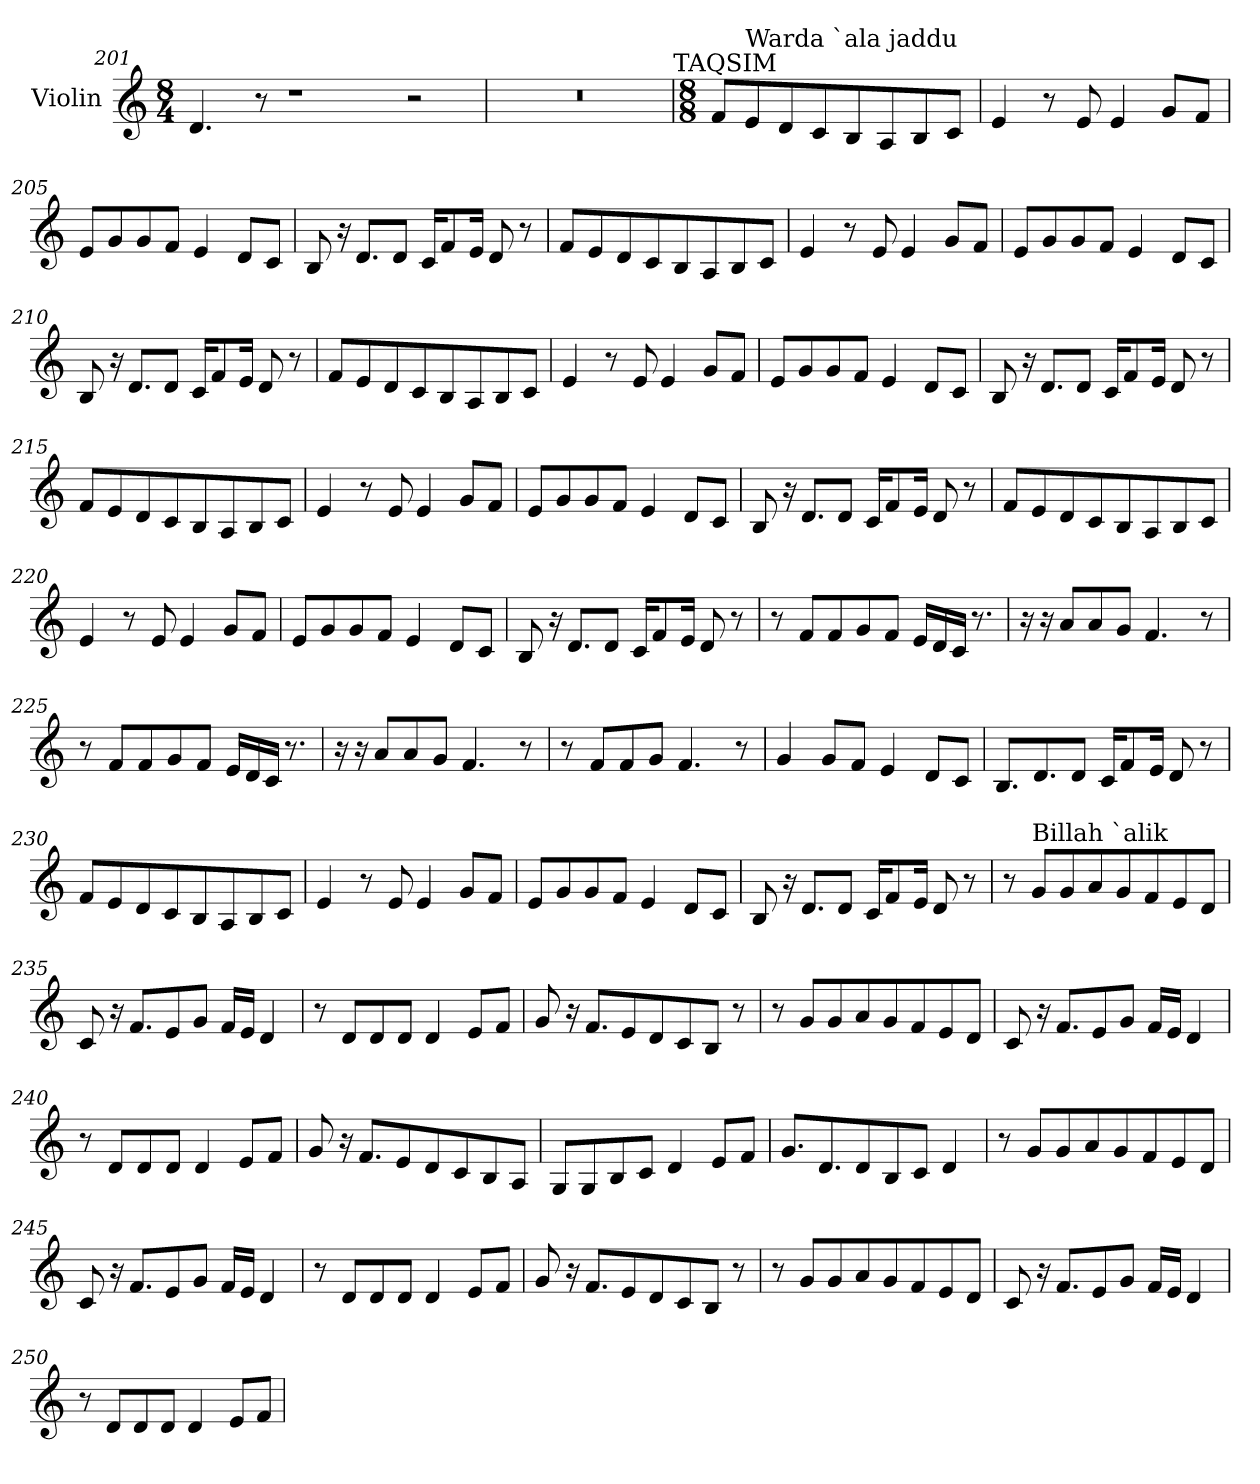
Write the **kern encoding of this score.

**kern
*part1
*staff1
*I"Violin
!!LO:PB:g=z
*clefG2
*k[]
*C:
*M8/4
=201
4.d/
8r
1r
2r
=202
0r
!LO:TX:a:t=TAQSIM
=203
*M8/8
*MM60
8f/L
!LO:TX:a:t=Warda `ala jaddu
8e/
8d/
8c/
8B/
8A/
8B/
8c/J
!!LO:PB:g=z
=204
4e/
8r
8e/
4e/
8g/L
8f/J
!!LO:PB:g=z
=205
8e/L
8g/
8g/
8f/J
4e/
8d/L
8c/J
=206
8B/
16r
8.d/L
8d/J
16c/KL
8f/
16e/Jk
8d/
8r
=207
8f/L
8e/
8d/
8c/
8B/
8A/
8B/
8c/J
!!LO:PB:g=z
=208
4e/
8r
8e/
4e/
8g/L
8f/J
!!LO:PB:g=z
=209
8e/L
8g/
8g/
8f/J
4e/
8d/L
8c/J
=210
8B/
16r
8.d/L
8d/J
16c/KL
8f/
16e/Jk
8d/
8r
=211
8f/L
8e/
8d/
8c/
8B/
8A/
8B/
8c/J
!!LO:PB:g=z
=212
4e/
8r
8e/
4e/
8g/L
8f/J
!!LO:PB:g=z
=213
8e/L
8g/
8g/
8f/J
4e/
8d/L
8c/J
=214
8B/
16r
8.d/L
8d/J
16c/KL
8f/
16e/Jk
8d/
8r
=215
8f/L
8e/
8d/
8c/
8B/
8A/
8B/
8c/J
!!LO:PB:g=z
=216
4e/
8r
8e/
4e/
8g/L
8f/J
!!LO:PB:g=z
=217
8e/L
8g/
8g/
8f/J
4e/
8d/L
8c/J
=218
8B/
16r
8.d/L
8d/J
16c/KL
8f/
16e/Jk
8d/
8r
=219
8f/L
8e/
8d/
8c/
8B/
8A/
8B/
8c/J
!!LO:PB:g=z
=220
4e/
8r
8e/
4e/
8g/L
8f/J
!!LO:PB:g=z
=221
8e/L
8g/
8g/
8f/J
4e/
8d/L
8c/J
=222
8B/
16r
8.d/L
8d/J
16c/KL
8f/
16e/Jk
8d/
8r
=223
8r
8f/L
8f/
8g/
8f/J
16e/LL
16d/
16c/JJ
8.r
!!LO:PB:g=z
=224
16r
16r
8a/L
8a/
8g/J
4.f/
8r
!!LO:PB:g=z
=225
8r
8f/L
8f/
8g/
8f/J
16e/LL
16d/
16c/JJ
8.r
=226
16r
16r
8a/L
8a/
8g/J
4.f/
8r
=227
8r
8f/L
8f/
8g/J
4.f/
8r
!!LO:PB:g=z
=228
4g/
8g/L
8f/J
4e/
8d/L
8c/J
!!LO:PB:g=z
=229
8.B/L
8.d/
8d/J
16c/KL
8f/
16e/Jk
8d/
8r
=230
8f/L
8e/
8d/
8c/
8B/
8A/
8B/
8c/J
=231
4e/
8r
8e/
4e/
8g/L
8f/J
!!LO:PB:g=z
=232
8e/L
8g/
8g/
8f/J
4e/
8d/L
8c/J
=233
8B/
16r
8.d/L
8d/J
16c/KL
8f/
16e/Jk
8d/
8r
=234
8r
!LO:TX:a:t=Billah `alik
8g/L
8g/
8a/
8g/
8f/
8e/
8d/J
=235
8c/
16r
8.f/L
8e/
8g/J
16f/LL
16e/JJ
4d/
!!LO:PB:g=z
=236
8r
8d/L
8d/
8d/J
4d/
8e/L
8f/J
!!LO:PB:g=z
=237
8g/
16r
8.f/L
8e/
8d/
8c/
8B/J
8r
=238
8r
8g/L
8g/
8a/
8g/
8f/
8e/
8d/J
=239
8c/
16r
8.f/L
8e/
8g/J
16f/LL
16e/JJ
4d/
!!LO:PB:g=z
=240
8r
8d/L
8d/
8d/J
4d/
8e/L
8f/J
!!LO:PB:g=z
=241
8g/
16r
8.f/L
8e/
8d/
8c/
8B/
8A/J
=242
8G/L
8G/
8B/
8c/J
4d/
8e/L
8f/J
=243
8.g/L
8.d/
8d/
8B/
8c/J
4d/
!!LO:PB:g=z
=244
8r
8g/L
8g/
8a/
8g/
8f/
8e/
8d/J
!!LO:PB:g=z
=245
8c/
16r
8.f/L
8e/
8g/J
16f/LL
16e/JJ
4d/
=246
8r
8d/L
8d/
8d/J
4d/
8e/L
8f/J
=247
8g/
16r
8.f/L
8e/
8d/
8c/
8B/J
8r
!!LO:PB:g=z
=248
8r
8g/L
8g/
8a/
8g/
8f/
8e/
8d/J
!!LO:PB:g=z
=249
8c/
16r
8.f/L
8e/
8g/J
16f/LL
16e/JJ
4d/
=250
8r
8d/L
8d/
8d/J
4d/
8e/L
8f/J
=
*-
